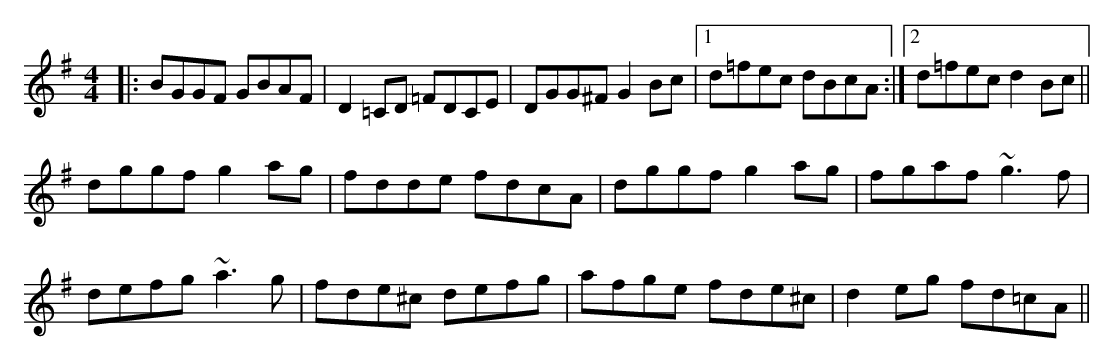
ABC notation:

X:1
M:4/4
K:G
|:BGGF GBAF|D2=CD =FDCE|DGG^F G2Bc|1 d=fec dBcA:|2 d=fec d2Bc||
dggf g2ag|fdde fdcA|dggf g2ag|fgaf ~g3f|
defg ~a3g|fde^c defg|afge fde^c|d2eg fd=cA||
